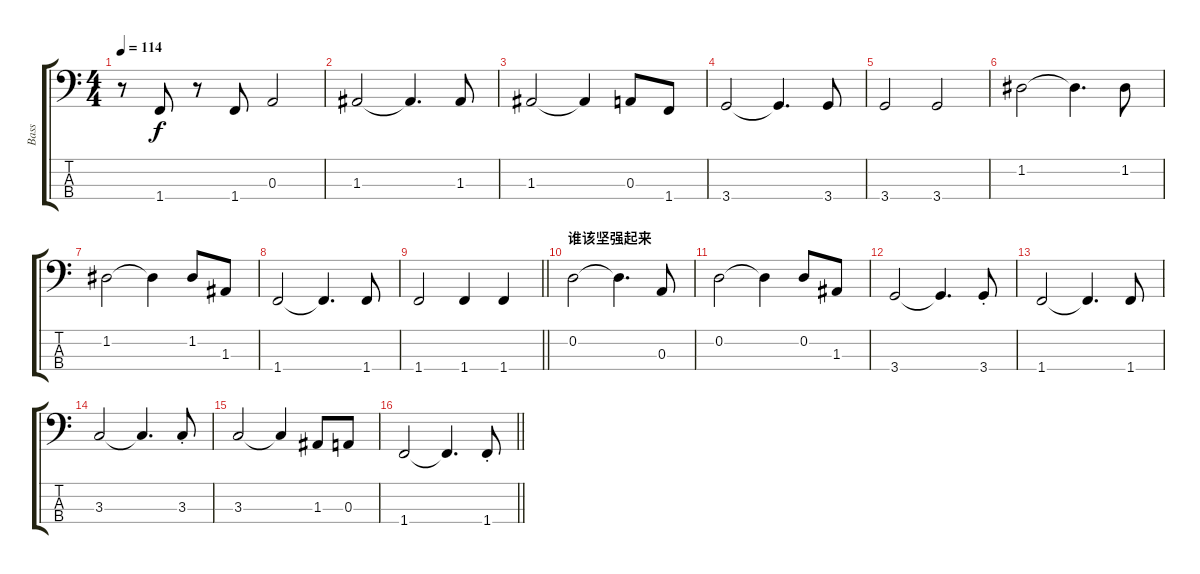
\track ("Bass" "Bass") {instrument electricbasspick}
\staff {score tabs}
\tuning (G2 D2 A1 E1) {hide}
\ts (4 4)
\tempo 114
\clef f4
\ks c
r.8{dy f} 1.4.8 r.8 1.4.8 0.3.2 |
1.3.2 1.3{t}.4{d} 1.3.8 |
1.3.2 1.3{t}.4 0.3.8 1.4.8 |
3.4.2 3.4{t}.4{d} 3.4.8 |
3.4.2 3.4.2 |
1.2.2 1.2{t}.4{d} 1.2.8 |
1.2.2 1.2{t}.4 1.2.8 1.3.8 |
1.4.2 1.4{t}.4{d} 1.4.8 |
\barLineRight lightlight
1.4.2 1.4.4 1.4.4 |
\section ("" "谁该坚强起来")
0.2.2 0.2{t}.4{d} 0.3.8 |
0.2.2 0.2{t}.4 0.2.8 1.3.8 |
3.4.2 3.4{t}.4{d} 3.4{st}.8 |
1.4.2 1.4{t}.4{d} 1.4.8 |
3.3.2 3.3{t}.4{d} 3.3{st}.8 |
3.3.2 3.3{t}.4 1.3.8 0.3.8 |
\barLineRight lightlight
1.4.2 1.4{t}.4{d} 1.4{st}.8
